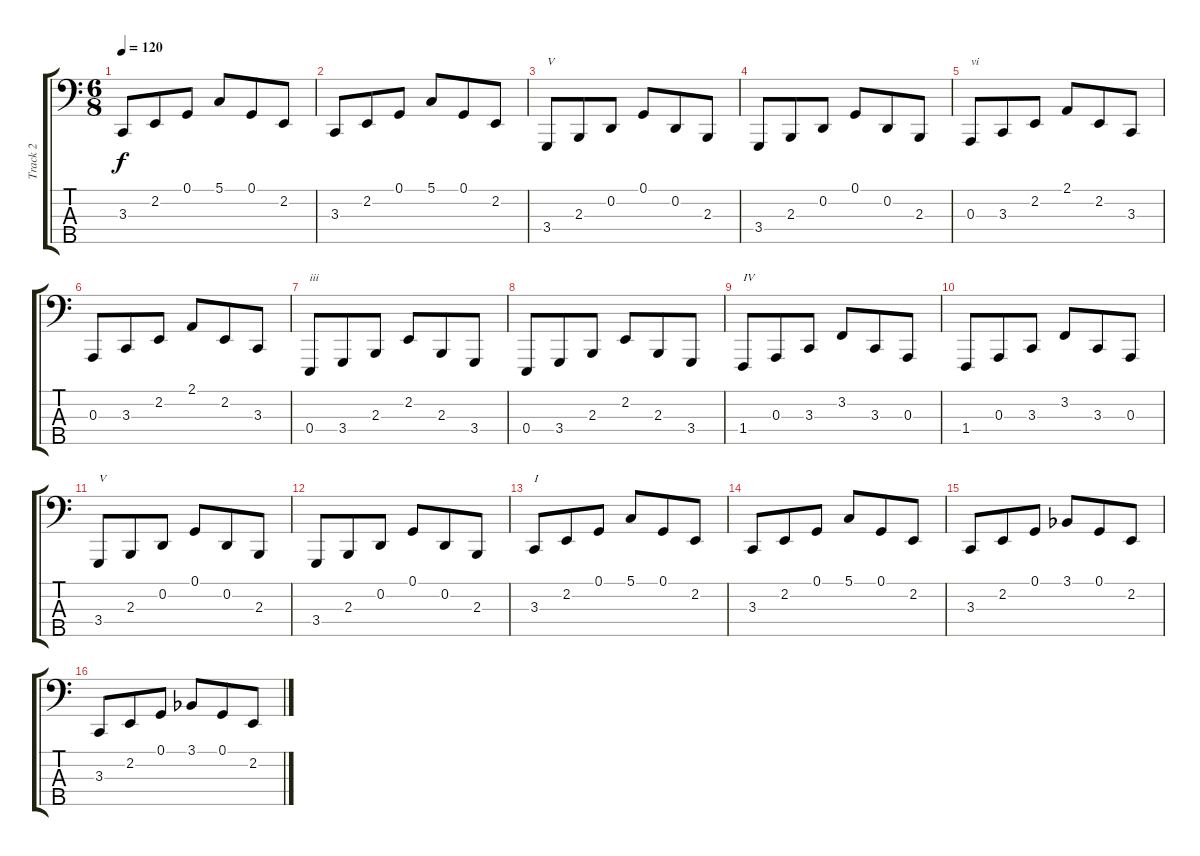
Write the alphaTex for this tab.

\track ("Track 2" "Track 2") {instrument acousticgrandpiano}
\staff {score tabs}
\tuning (G2 D2 A1 E1 B0) {hide}
\ts (6 8)
\tempo 120
\clef f4
\ks c
3.3.8{dy f} 2.2.8 0.1.8 5.1.8 0.1.8 2.2.8 |
3.3.8 2.2.8 0.1.8 5.1.8 0.1.8 2.2.8 |
3.4.8{txt "V"} 2.3.8 0.2.8 0.1.8 0.2.8 2.3.8 |
3.4.8 2.3.8 0.2.8 0.1.8 0.2.8 2.3.8 |
0.3.8{txt "vi"} 3.3.8 2.2.8 2.1.8 2.2.8 3.3.8 |
0.3.8 3.3.8 2.2.8 2.1.8 2.2.8 3.3.8 |
0.4.8{txt "iii"} 3.4.8 2.3.8 2.2.8 2.3.8 3.4.8 |
0.4.8 3.4.8 2.3.8 2.2.8 2.3.8 3.4.8 |
1.4.8{txt "IV"} 0.3.8 3.3.8 3.2.8 3.3.8 0.3.8 |
1.4.8 0.3.8 3.3.8 3.2.8 3.3.8 0.3.8 |
3.4.8{txt "V"} 2.3.8 0.2.8 0.1.8 0.2.8 2.3.8 |
3.4.8 2.3.8 0.2.8 0.1.8 0.2.8 2.3.8 |
3.3.8{txt "I"} 2.2.8 0.1.8 5.1.8 0.1.8 2.2.8 |
3.3.8 2.2.8 0.1.8 5.1.8 0.1.8 2.2.8 |
3.3.8 2.2.8 0.1.8 3.1{acc b}.8 0.1.8 2.2.8 |
3.3.8 2.2.8 0.1.8 3.1{acc b}.8 0.1.8 2.2.8
